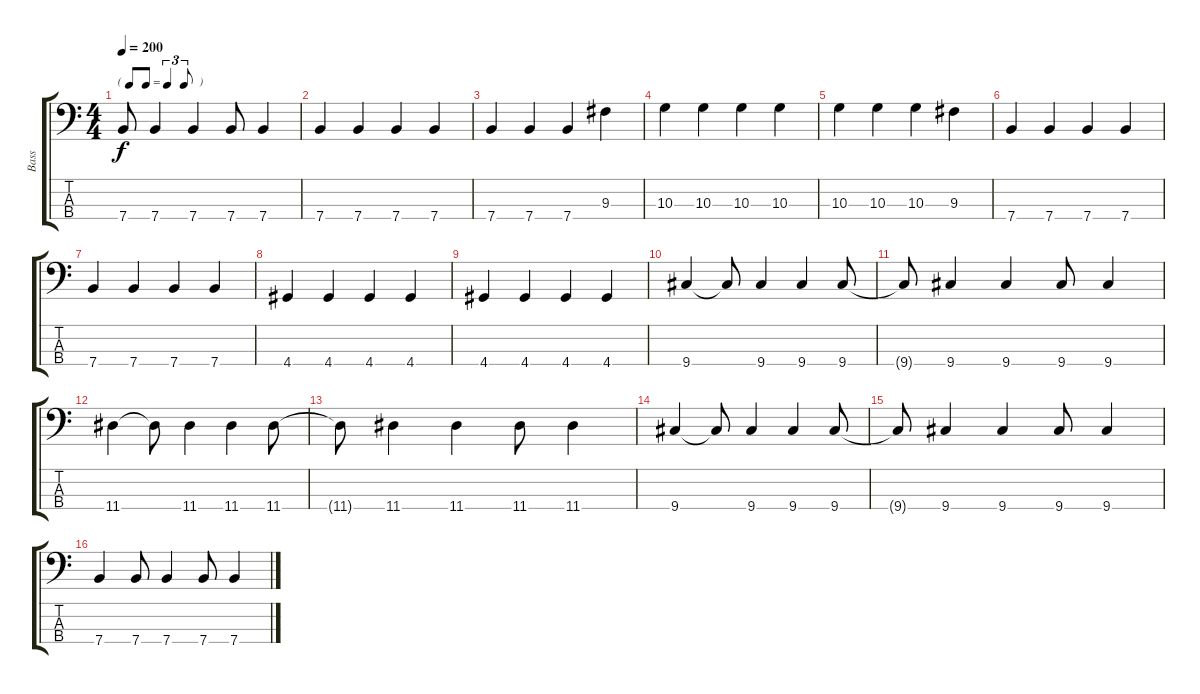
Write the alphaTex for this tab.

\track ("Bass" "Bass") {instrument electricbassfinger}
\staff {score tabs}
\tuning (G2 D2 A1 E1) {hide}
\ts (4 4)
\tf triplet8th
\tempo 200
\clef f4
\ks c
7.4{t}.8{dy f} 7.4.4 7.4.4 7.4.8 7.4.4 |
7.4.4 7.4.4 7.4.4 7.4.4 |
7.4.4 7.4.4 7.4.4 9.3.4 |
10.3.4 10.3.4 10.3.4 10.3.4 |
10.3.4 10.3.4 10.3.4 9.3.4 |
7.4.4 7.4.4 7.4.4 7.4.4 |
7.4.4 7.4.4 7.4.4 7.4.4 |
4.4.4 4.4.4 4.4.4 4.4.4 |
4.4.4 4.4.4 4.4.4 4.4.4 |
9.4.4 9.4{t}.8 9.4.4 9.4.4 9.4.8 |
9.4{t}.8 9.4.4 9.4.4 9.4.8 9.4.4 |
11.4.4 11.4{t}.8 11.4.4 11.4.4 11.4.8 |
11.4{t}.8 11.4.4 11.4.4 11.4.8 11.4.4 |
9.4.4 9.4{t}.8 9.4.4 9.4.4 9.4.8 |
9.4{t}.8 9.4.4 9.4.4 9.4.8 9.4.4 |
7.4.4 7.4.8 7.4.4 7.4.8 7.4.4
